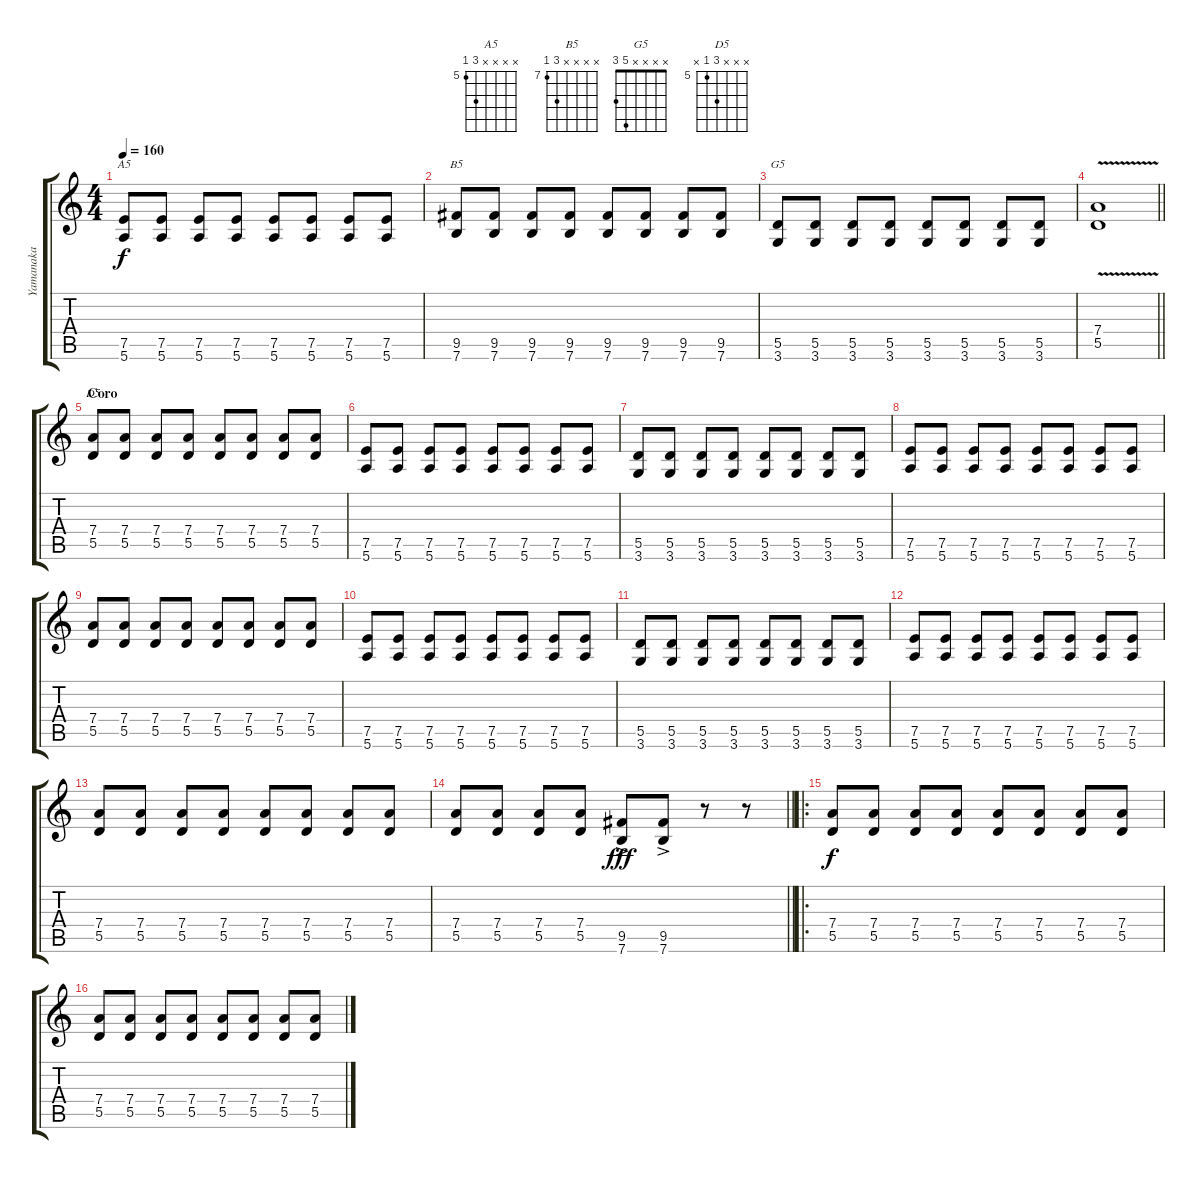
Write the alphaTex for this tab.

\track ("Yamanaka" "Yamanaka") {instrument distortionguitar}
\staff {score tabs}
\tuning (E4 B3 G3 D3 A2 E2) {hide}
\chord ("A5" x x x x 7 5) {firstfret 5}
\chord ("B5" x x x x 9 7) {firstfret 7}
\chord ("G5" x x x x 5 3)
\chord ("D5" x x x 7 5 x) {firstfret 5}
\ts (4 4)
\tempo 160
\clef g2
\ks c
(7.5 5.6).8{ch "A5" dy f} (7.5 5.6).8 (7.5 5.6).8 (7.5 5.6).8 (7.5 5.6).8 (7.5 5.6).8 (7.5 5.6).8 (7.5 5.6).8 |
(9.5 7.6).8{ch "B5"} (9.5 7.6).8 (9.5 7.6).8 (9.5 7.6).8 (9.5 7.6).8 (9.5 7.6).8 (9.5 7.6).8 (9.5 7.6).8 |
(5.5 3.6).8{ch "G5"} (5.5 3.6).8 (5.5 3.6).8 (5.5 3.6).8 (5.5 3.6).8 (5.5 3.6).8 (5.5 3.6).8 (5.5 3.6).8 |
\barLineRight lightlight
(7.4{v} 5.5).1 |
\section ("" "Coro")
(7.4 5.5).8{ch "D5"} (7.4 5.5).8 (7.4 5.5).8 (7.4 5.5).8 (7.4 5.5).8 (7.4 5.5).8 (7.4 5.5).8 (7.4 5.5).8 |
(7.5 5.6).8 (7.5 5.6).8 (7.5 5.6).8 (7.5 5.6).8 (7.5 5.6).8 (7.5 5.6).8 (7.5 5.6).8 (7.5 5.6).8 |
(5.5 3.6).8 (5.5 3.6).8 (5.5 3.6).8 (5.5 3.6).8 (5.5 3.6).8 (5.5 3.6).8 (5.5 3.6).8 (5.5 3.6).8 |
(7.5 5.6).8 (7.5 5.6).8 (7.5 5.6).8 (7.5 5.6).8 (7.5 5.6).8 (7.5 5.6).8 (7.5 5.6).8 (7.5 5.6).8 |
(7.4 5.5).8 (7.4 5.5).8 (7.4 5.5).8 (7.4 5.5).8 (7.4 5.5).8 (7.4 5.5).8 (7.4 5.5).8 (7.4 5.5).8 |
(7.5 5.6).8 (7.5 5.6).8 (7.5 5.6).8 (7.5 5.6).8 (7.5 5.6).8 (7.5 5.6).8 (7.5 5.6).8 (7.5 5.6).8 |
(5.5 3.6).8 (5.5 3.6).8 (5.5 3.6).8 (5.5 3.6).8 (5.5 3.6).8 (5.5 3.6).8 (5.5 3.6).8 (5.5 3.6).8 |
(7.5 5.6).8 (7.5 5.6).8 (7.5 5.6).8 (7.5 5.6).8 (7.5 5.6).8 (7.5 5.6).8 (7.5 5.6).8 (7.5 5.6).8 |
(7.4 5.5).8 (7.4 5.5).8 (7.4 5.5).8 (7.4 5.5).8 (7.4 5.5).8 (7.4 5.5).8 (7.4 5.5).8 (7.4 5.5).8 |
\barLineRight lightlight
(7.4 5.5).8 (7.4 5.5).8 (7.4 5.5).8 (7.4 5.5).8 (9.5 7.6{ac}).8{dy fff} (9.5 7.6{ac}).8 r.8 r.8 |
\ro
(7.4 5.5).8{dy f} (7.4 5.5).8 (7.4 5.5).8 (7.4 5.5).8 (7.4 5.5).8 (7.4 5.5).8 (7.4 5.5).8 (7.4 5.5).8 |
(7.4 5.5).8 (7.4 5.5).8 (7.4 5.5).8 (7.4 5.5).8 (7.4 5.5).8 (7.4 5.5).8 (7.4 5.5).8 (7.4 5.5).8
